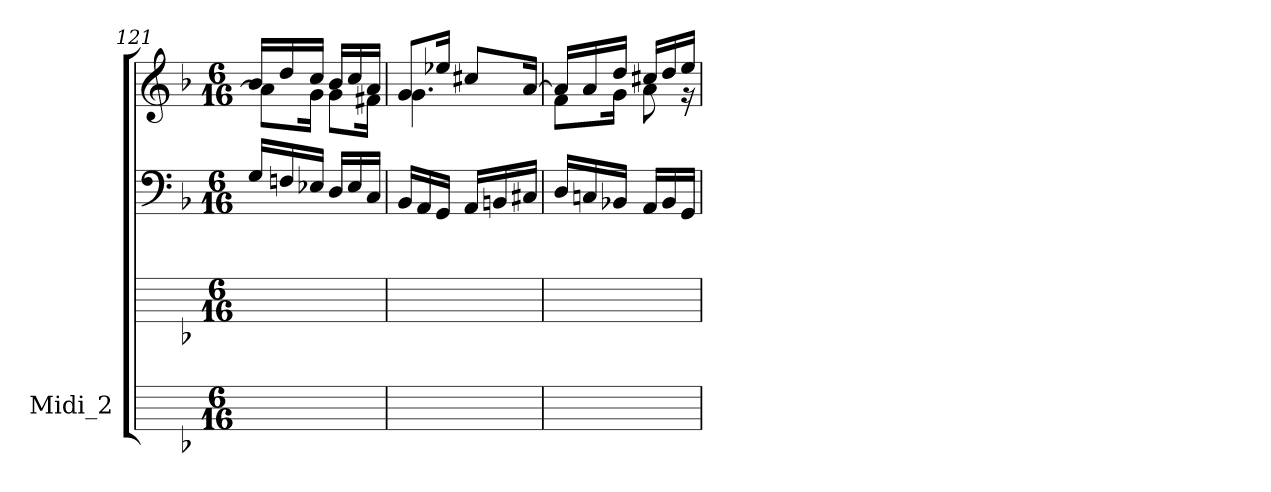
**kern	**kern	**kern	**kern
*part1	*part1	*part1	*part1
*staff4	*staff3	*staff2	*staff1
*I"Midi_2	*	*	*
*	*	*clefF4	*clefG2
*k[b-]	*k[b-]	*k[b-]	*k[b-]
*F:	*F:	*F:	*F:
*M6/16	*M6/16	*M6/16	*M6/16
=121	=121	=121	=121
*	*	*^	*^
4.ryy	4.ryy	16GLL	4.ryy	16b-LL	8a\L]
.	.	16Fn	.	16dd	.
.	.	16E-XJJ	.	16ccJJ	16g\J
.	.	16DLL	.	16b-LL	8gL
.	.	16E-	.	16cc	.
.	.	16CJJ	.	16aJJ	16f#XJ
=122	=122	=122	=122	=122	=122
4.ryy	4.ryy	16BB-LL	4.ryy	8gL	4.g\
.	.	16AA	.	.	.
.	.	16GGJJ	.	16ee-XJ	.
.	.	16AALL	.	8cc#X/L	.
.	.	16BBn	.	.	.
.	.	16C#XJJ	.	[16a/J	.
=123	=123	=123	=123	=123	=123
4.ryy	4.ryy	16DLL	4.ryy	16a/LL]	8f\L
.	.	16Cn	.	16a/	.
.	.	16BB-XJJ	.	16dd/JJ	16g\J
.	.	16AALL	.	16cc#XLL	8a\
.	.	16BB-	.	16dd	.
.	.	16GGJJ	.	16eeJJ	16r
*	*	*v	*v	*	*
*	*	*	*v	*v
=	=	=	=
*-	*-	*-	*-
